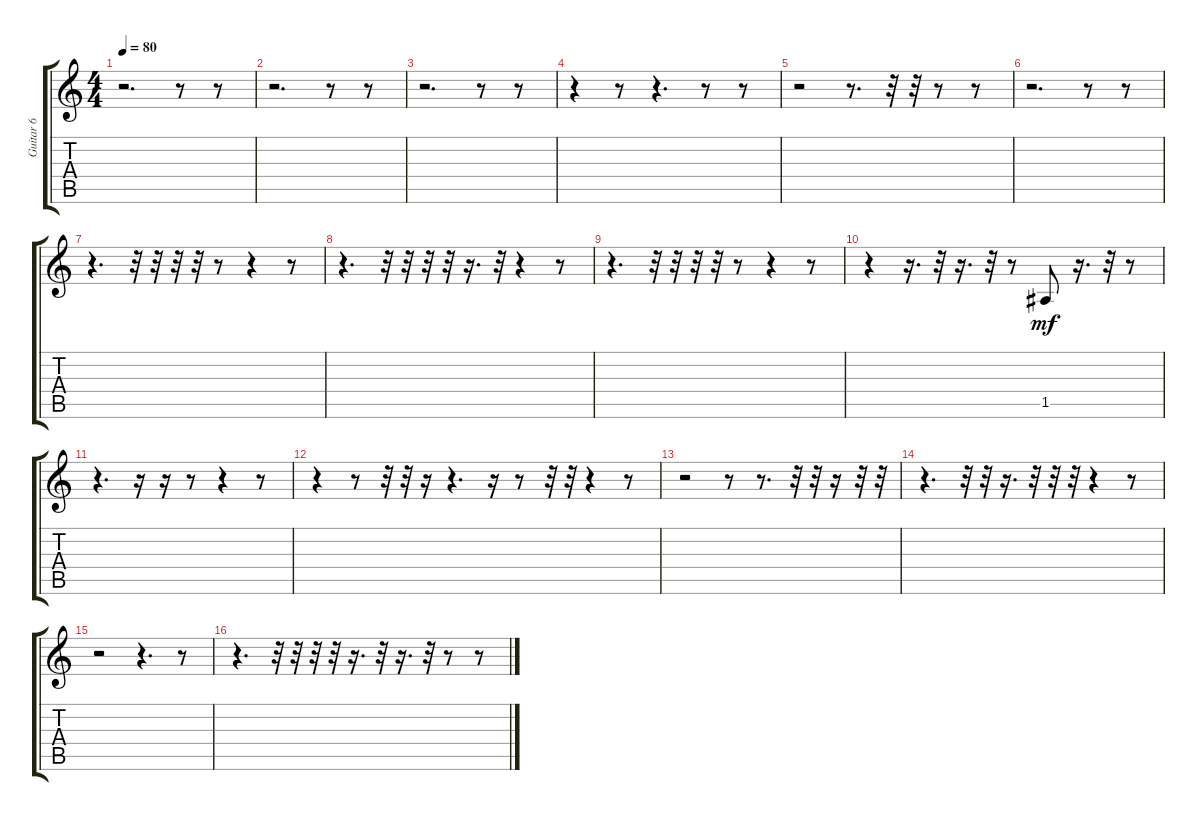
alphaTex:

\track ("Guitar 6" "Guitar 6") {instrument electricguitarclean}
\staff {score tabs}
\tuning (E4 B3 G3 D3 A2 E2) {hide}
\ts (4 4)
\tempo 80
\clef g2
\ks c
r.2{d dy f} r.8 r.8 |
r.2{d} r.8 r.8 |
r.2{d} r.8 r.8 |
r.4 r.8 r.4{d} r.8 r.8 |
r.2 r.8{d} r.32 r.32 r.8 r.8 |
r.2{d} r.8 r.8 |
r.4{d} r.32 r.32 r.32 r.32 r.8 r.4 r.8 |
r.4{d} r.32 r.32 r.32 r.32 r.16{d} r.32 r.4 r.8 |
r.4{d} r.32 r.32 r.32 r.32 r.8 r.4 r.8 |
r.4 r.16{d} r.32 r.16{d} r.32 r.8 1.5.8{dy mf} r.16{d} r.32 r.8 |
r.4{d} r.16 r.16 r.8 r.4 r.8 |
r.4 r.8 r.32 r.32 r.16 r.4{d} r.16 r.8 r.32 r.32 r.4 r.8 |
r.2 r.8 r.8{d} r.32 r.32 r.16 r.32 r.32 |
r.4{d} r.32 r.32 r.16{d} r.32 r.32 r.32 r.4 r.8 |
r.2 r.4{d} r.8 |
r.4{d} r.32 r.32 r.32 r.32 r.16{d} r.32 r.16{d} r.32 r.8 r.8
